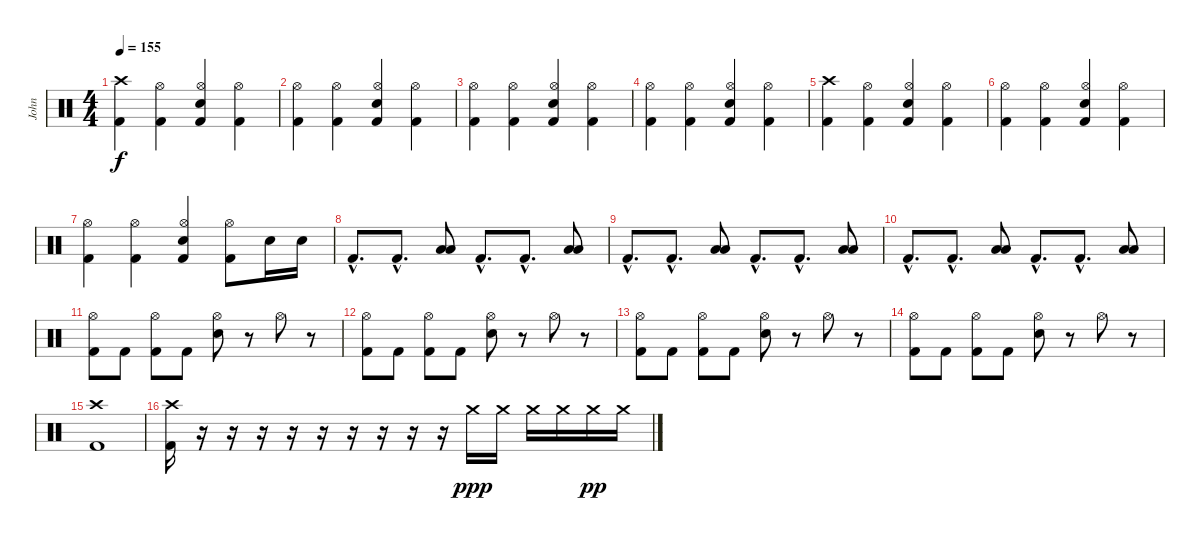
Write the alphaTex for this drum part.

\track ("John" "John") {instrument percussion}
\staff {score}
\articulation defaults
\ts (4 4)
\tempo 155
\clef neutral
\ks c
("Crash high (hit)" "Kick (hit) 2").4{dy f} ("Hi-Hat (open)" "Kick (hit) 2").4 ("Hi-Hat (open)" "Kick (hit) 2" "Electric Snare (hit)").4 ("Hi-Hat (open)" "Kick (hit) 2").4 |
("Hi-Hat (open)" "Kick (hit) 2").4 ("Hi-Hat (open)" "Kick (hit) 2").4 ("Hi-Hat (open)" "Kick (hit) 2" "Electric Snare (hit)").4 ("Hi-Hat (open)" "Kick (hit) 2").4 |
("Hi-Hat (open)" "Kick (hit) 2").4 ("Hi-Hat (open)" "Kick (hit) 2").4 ("Hi-Hat (open)" "Kick (hit) 2" "Electric Snare (hit)").4 ("Hi-Hat (open)" "Kick (hit) 2").4 |
("Hi-Hat (open)" "Kick (hit) 2").4 ("Hi-Hat (open)" "Kick (hit) 2").4 ("Hi-Hat (open)" "Kick (hit) 2" "Electric Snare (hit)").4 ("Hi-Hat (open)" "Kick (hit) 2").4 |
("Crash high (hit)" "Kick (hit) 2").4 ("Hi-Hat (open)" "Kick (hit) 2").4 ("Hi-Hat (open)" "Kick (hit) 2" "Electric Snare (hit)").4 ("Hi-Hat (open)" "Kick (hit) 2").4 |
("Hi-Hat (open)" "Kick (hit) 2").4 ("Hi-Hat (open)" "Kick (hit) 2").4 ("Hi-Hat (open)" "Kick (hit) 2" "Electric Snare (hit)").4 ("Hi-Hat (open)" "Kick (hit) 2").4 |
("Hi-Hat (open)" "Kick (hit) 2").4 ("Hi-Hat (open)" "Kick (hit) 2").4 ("Hi-Hat (open)" "Kick (hit) 2" "Electric Snare (hit)").4 ("Hi-Hat (open)" "Kick (hit) 2").8 "Electric Snare (hit)".16 "Electric Snare (hit)".16 |
"Kick (hit) 2"{hac}.8{d} "Kick (hit) 2"{hac}.8{d} ("Low Tom (hit)" "Low Floor Tom (hit)").8 "Kick (hit) 2"{hac}.8{d} "Kick (hit) 2"{hac}.8{d} ("Low Tom (hit)" "Low Floor Tom (hit)").8 |
"Kick (hit) 2"{hac}.8{d} "Kick (hit) 2"{hac}.8{d} ("Low Tom (hit)" "Low Floor Tom (hit)").8 "Kick (hit) 2"{hac}.8{d} "Kick (hit) 2"{hac}.8{d} ("Low Tom (hit)" "Low Floor Tom (hit)").8 |
"Kick (hit) 2"{hac}.8{d} "Kick (hit) 2"{hac}.8{d} ("Low Tom (hit)" "Low Floor Tom (hit)").8 "Kick (hit) 2"{hac}.8{d} "Kick (hit) 2"{hac}.8{d} ("Low Tom (hit)" "Low Floor Tom (hit)").8 |
("Hi-Hat (open)" "Kick (hit) 2").8 "Kick (hit) 2".8 ("Hi-Hat (open)" "Kick (hit) 2").8 "Kick (hit) 2".8 ("Hi-Hat (open)" "Electric Snare (hit)").8 r.8 "Hi-Hat (open)".8 r.8 |
("Hi-Hat (open)" "Kick (hit) 2").8 "Kick (hit) 2".8 ("Hi-Hat (open)" "Kick (hit) 2").8 "Kick (hit) 2".8 ("Hi-Hat (open)" "Electric Snare (hit)").8 r.8 "Hi-Hat (open)".8 r.8 |
("Hi-Hat (open)" "Kick (hit) 2").8 "Kick (hit) 2".8 ("Hi-Hat (open)" "Kick (hit) 2").8 "Kick (hit) 2".8 ("Hi-Hat (open)" "Electric Snare (hit)").8 r.8 "Hi-Hat (open)".8 r.8 |
("Hi-Hat (open)" "Kick (hit) 2").8 "Kick (hit) 2".8 ("Hi-Hat (open)" "Kick (hit) 2").8 "Kick (hit) 2".8 ("Hi-Hat (open)" "Electric Snare (hit)").8 r.8 "Hi-Hat (open)".8 r.8 |
("Crash high (hit)" "Kick (hit) 2").1 |
("Crash high (hit)" "Kick (hit) 2").16 r.16 r.16 r.16 r.16 r.16 r.16 r.16 r.16 r.16 "Crash medium (hit)".16{dy ppp} "Crash medium (hit)".16 "Crash medium (hit)".16 "Crash medium (hit)".16 "Crash medium (hit)".16{dy pp} "Crash medium (hit)".16
